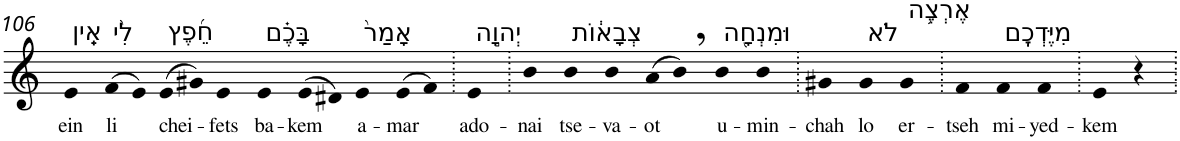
**kern	**text
*part1	*part1
*staff1	*staff1
*I"Piano	*
*I'Pno	*
!!LO:PB:g=z
*clefG2	*
*k[]	*
=106	=106
!LO:TX:a:t=אֵֽין	!
!	!LO:LY:b
4e	ein
!LO:TX:a:t=לִ֨י	!
!	!LO:LY:b
(>8f	li
8e)	.
!LO:TX:a:t=חֵ֜פֶץ	!
!	!LO:LY:b
(>8e	chei-
8g#X)	.
!	!LO:LY:b
4e	-fets
!LO:TX:a:t=בָּכֶ֗ם	!
!	!LO:LY:b
4e	ba-
!	!LO:LY:b
(>8e	-kem
8d#X)	.
!LO:TX:a:t=אָמַר֙	!
!	!LO:LY:b
4e	a-
!	!LO:LY:b
(>8e	-mar
8f)	.
=107.	=107.
!LO:TX:a:t=יְהוָ֣ה	!
!	!LO:LY:b
4e	ado-
=108.	=108.
!	!LO:LY:b
4b	-nai
!LO:TX:a:t=צְבָא֔וֹת	!
!	!LO:LY:b
4b	tse-
!	!LO:LY:b
4b	-va-
!	!LO:LY:b
(>8a	-ot
8b,)	.
!LO:TX:a:t=וּמִנְחָ֖ה	!
!	!LO:LY:b
4b	u-
!	!LO:LY:b
4b	-min-
=109.	=109.
!	!LO:LY:b
4g#X	-chah
!LO:TX:a:t=לֹא	!
!	!LO:LY:b
4g#	lo
!LO:TX:a:t=אֶרְצֶ֥ה	!
!	!LO:LY:b
4g#	er-
=110.	=110.
!	!LO:LY:b
4f	-tseh
!LO:TX:a:t=מִיֶּדְכֶֽם	!
!	!LO:LY:b
4f	mi-
!	!LO:LY:b
4f	-yed-
=111.	=111.
!	!LO:LY:b
4e	-kem
4r	.
=.	=.
*-	*-
